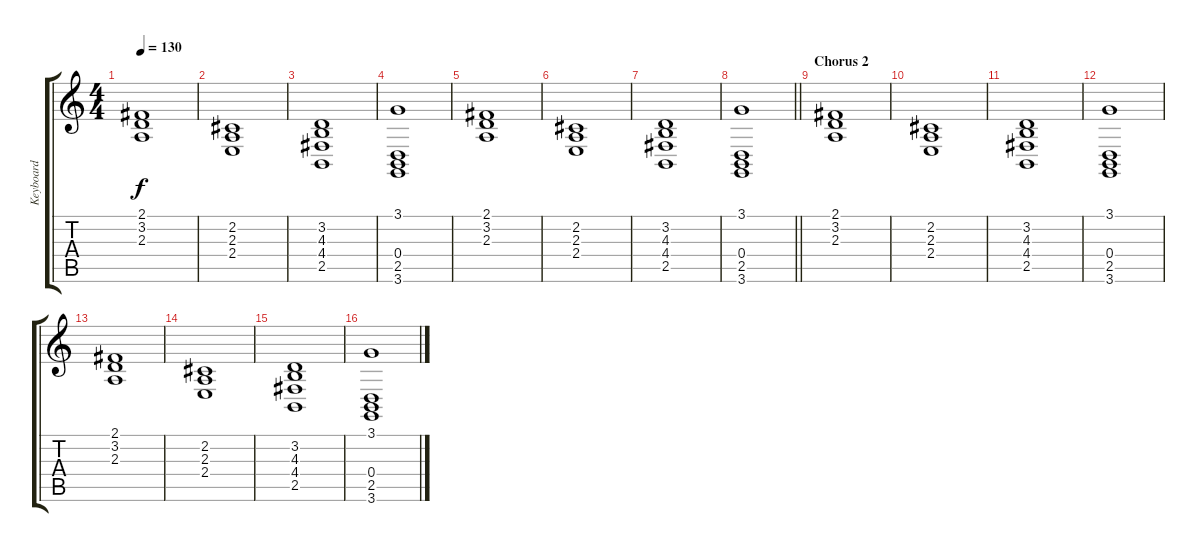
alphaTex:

\track ("Keyboard" "Keyboard") {instrument stringensemble2}
\staff {score tabs}
\tuning (E4 B3 G3 D3 A2 E2) {hide}
\ts (4 4)
\tempo 130
\clef g2
\ks c
(2.1 3.2 2.3).1{dy f} |
(2.2 2.3 2.4).1 |
(3.2 4.3 4.4 2.5).1 |
(3.1 0.4 2.5 3.6).1 |
(2.1 3.2 2.3).1 |
(2.2 2.3 2.4).1 |
(3.2 4.3 4.4 2.5).1 |
\barLineRight lightlight
(3.1 0.4 2.5 3.6).1 |
\section ("" "Chorus 2")
(2.1 3.2 2.3).1 |
(2.2 2.3 2.4).1 |
(3.2 4.3 4.4 2.5).1 |
(3.1 0.4 2.5 3.6).1 |
(2.1 3.2 2.3).1 |
(2.2 2.3 2.4).1 |
(3.2 4.3 4.4 2.5).1 |
(3.1 0.4 2.5 3.6).1
